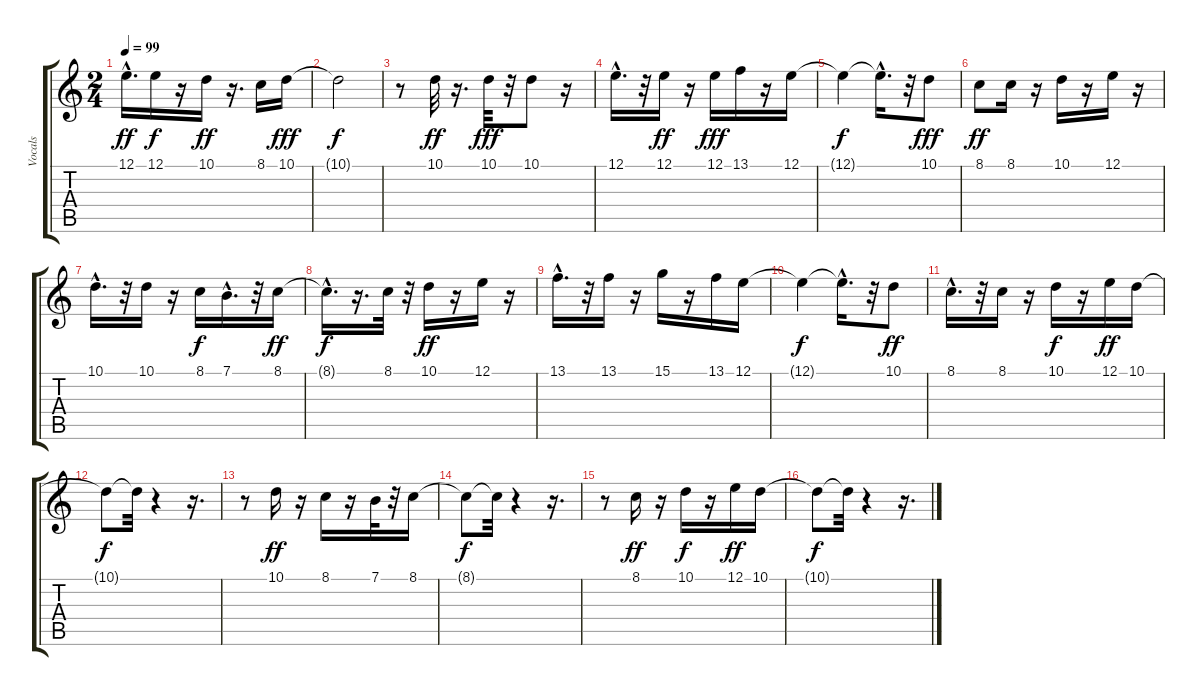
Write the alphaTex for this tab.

\track ("Vocals" "Vocals") {instrument harmonica}
\staff {score tabs}
\tuning (E4 B3 G3 D3 A2 E2) {hide}
\ts (2 4)
\tempo 99
\clef g2
\ks c
12.1{hac}.16{d dy ff} 12.1.16{dy f} r.16 10.1.16{dy ff} r.16{d} 8.1.16 10.1.16{dy fff} |
10.1{t}.2{dy f} |
r.8 10.1.32{dy ff} r.16{d} 10.1.32{dy fff} r.32 10.1.8 r.16 |
12.1{hac}.16{d} r.32 12.1.16{dy ff} r.16 12.1.16{dy fff} 13.1.16 r.16 12.1.16 |
12.1{t}.4{dy f} 12.1{hac t}.16{d} r.32 10.1.8{dy fff} |
8.1.8{dy ff} 8.1.16 r.16 10.1.16 r.16 12.1.16 r.16 |
10.1{hac}.16{d} r.32 10.1.16 r.16 8.1.16{dy f} 7.1{hac}.16{d} r.32 8.1.16{dy ff} |
8.1{hac t}.16{d dy f} r.16{d} 8.1.32 r.32 10.1.16{dy ff} r.16 12.1.16 r.16 |
13.1{hac}.16{d} r.32 13.1.16 r.16 15.1.16 r.16 13.1.16 12.1.16 |
12.1{t}.4{dy f} 12.1{hac t}.16{d} r.32 10.1.8{dy ff} |
8.1{hac}.16{d} r.32 8.1.16 r.16 10.1.16{dy f} r.16 12.1.16{dy ff} 10.1.16 |
10.1{t}.8{dy f} 10.1{t}.32 r.4 r.16{d} |
r.8 10.1.16{dy ff} r.16 8.1.16 r.16 7.1.32 r.32 8.1.16 |
8.1{t}.8{dy f} 8.1{t}.32 r.4 r.16{d} |
r.8 8.1.16{dy ff} r.16 10.1.16{dy f} r.16 12.1.16{dy ff} 10.1.16 |
10.1{t}.8{dy f} 10.1{t}.32 r.4 r.16{d}
